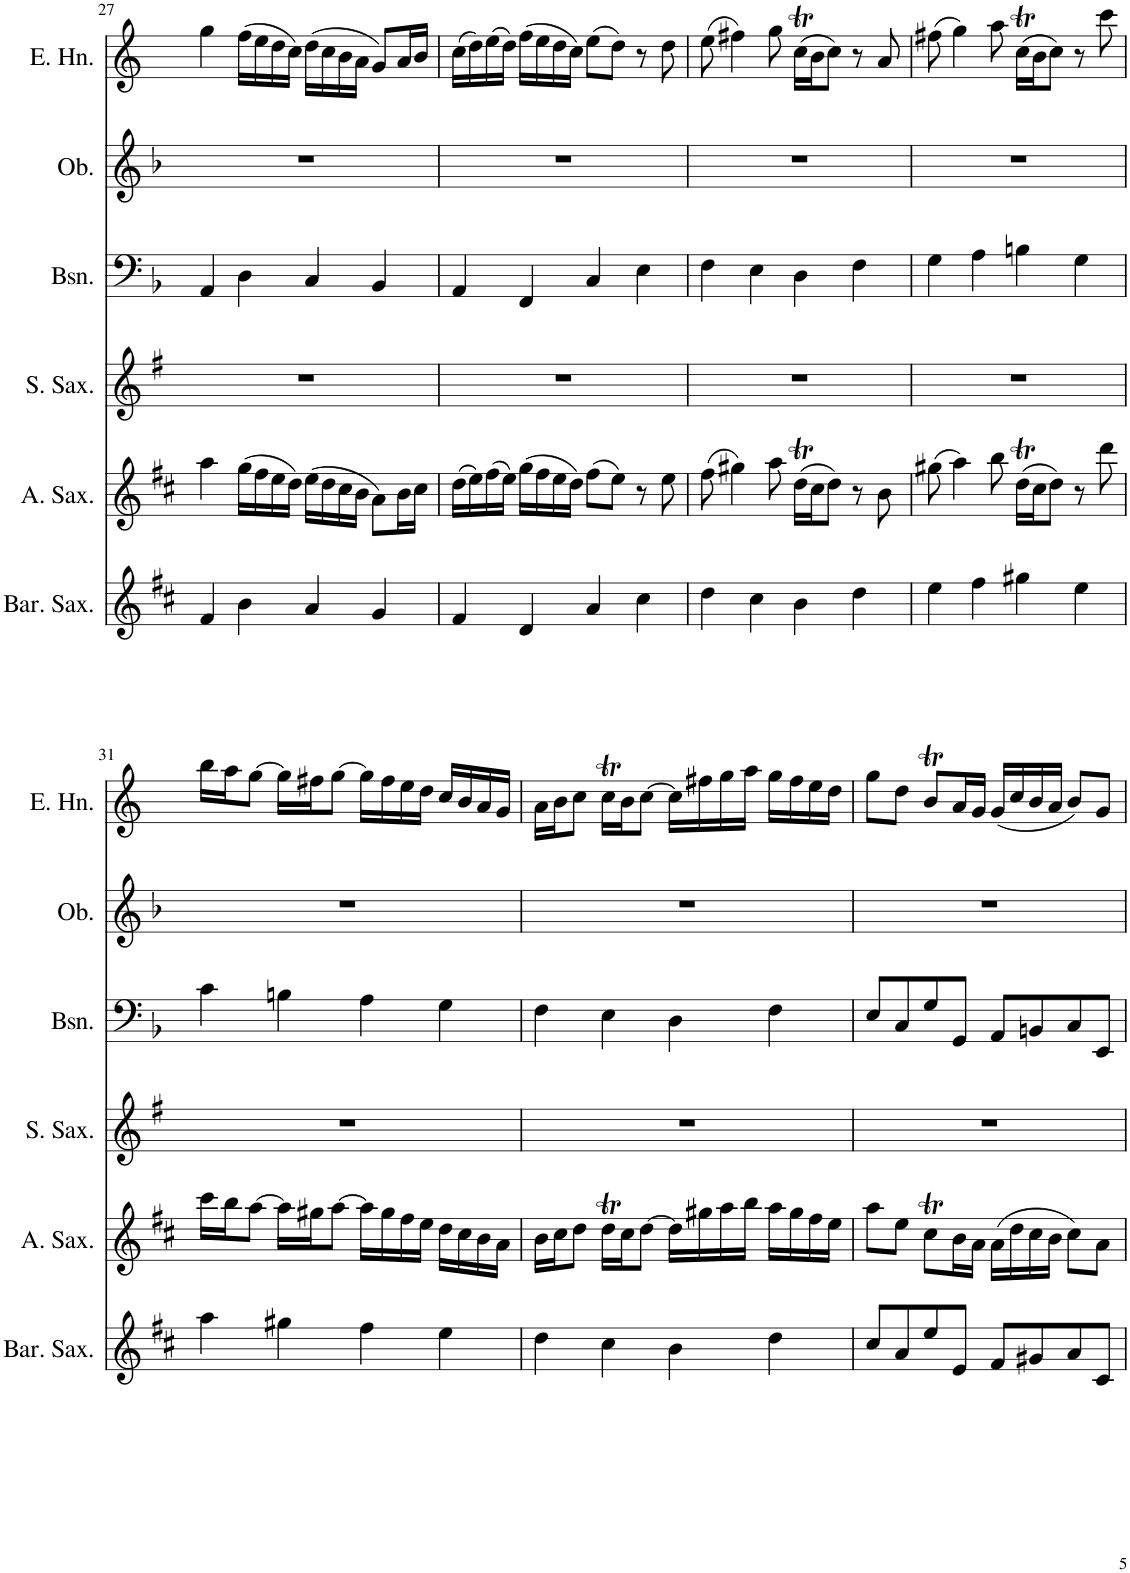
**kern	**kern	**kern	**kern	**kern	**kern
*part6	*part5	*part4	*part3	*part2	*part1
*staff6	*staff5	*staff4	*staff3	*staff2	*staff1
*I"Baritone Saxophone	*I"Alto Saxophone	*I"Soprano Saxophone	*I"Bassoon	*I"Oboe	*I"English Horn
*I'Bar. Sax.	*I'A. Sax.	*I'S. Sax.	*I'Bsn.	*I'Ob.	*I'E. Hn.
!!LO:PB:g=z
*clefG2	*clefG2	*clefG2	*clefF4	*clefG2	*clefG2
*Trd12c21	*Trd5c9	*Trd1c2	*	*	*Trd4c7
*k[f#c#]	*k[f#c#]	*k[f#]	*k[b-]	*k[b-]	*k[]
*M4/4	*M4/4	*M4/4	*M4/4	*M4/4	*M4/4
*met(c)	*met(c)	*met(c)	*met(c)	*met(c)	*met(c)
=27	=27	=27	=27	=27	=27
4f#/	4aa\	1r	4AA/	1r	4gg\
4b\	(16gg\LL	.	4D\	.	(16ff\LL
.	16ff#\	.	.	.	16ee\
.	16ee\	.	.	.	16dd\
.	16dd\JJ)	.	.	.	16cc\JJ)
4a/	(16ee\LL	.	4C/	.	(16dd\LL
.	16dd\	.	.	.	16cc\
.	16cc#\	.	.	.	16b\
.	16b\JJ	.	.	.	16a\JJ
4g/	8a\L)	.	4BB-/	.	8g/L)
.	16b\L	.	.	.	16a/L
.	16cc#\JJ	.	.	.	16b/JJ
=28	=28	=28	=28	=28	=28
4f#/	(16dd\LL	1r	4AA/	1r	(16cc\LL
.	16ee\)	.	.	.	16dd\)
.	(16ff#\	.	.	.	(16ee\
.	16ee\JJ)	.	.	.	16dd\JJ)
4d/	(16gg\LL	.	4FF/	.	(16ff\LL
.	16ff#\	.	.	.	16ee\
.	16ee\	.	.	.	16dd\
.	16dd\JJ)	.	.	.	16cc\JJ)
4a/	(8ff#\L	.	4C/	.	(8ee\L
.	8ee\J)	.	.	.	8dd\J)
4cc#\	8r	.	4E\	.	8r
.	8ee\	.	.	.	8dd\
=29	=29	=29	=29	=29	=29
4dd\	(8ff#\	1r	4F\	1r	(8ee\
.	4gg#X\)	.	.	.	4ff#X\)
4cc#\	.	.	4E\	.	.
.	8aa\	.	.	.	8gg\
4b\	(16ddT\LL	.	4D\	.	(16ccT\LL
.	16cc#\J	.	.	.	16b\J
.	8dd\J)	.	.	.	8cc\J)
4dd\	8r	.	4F\	.	8r
.	8b\	.	.	.	8a/
=30	=30	=30	=30	=30	=30
4ee\	(8gg#X\	1r	4G\	1r	(8ff#X\
.	4aa\)	.	.	.	4gg\)
4ff#\	.	.	4A\	.	.
.	8bb\	.	.	.	8aa\
4gg#X\	(16ddT\LL	.	4Bn\	.	(16ccT\LL
.	16cc#\J	.	.	.	16b\J
.	8dd\J)	.	.	.	8cc\J)
4ee\	8r	.	4G\	.	8r
.	8ddd\	.	.	.	8ccc\
!!LO:LB:g=z
=31	=31	=31	=31	=31	=31
4aa\	16ccc#\LL	1r	4c\	1r	16bb\LL
.	16bb\J	.	.	.	16aa\J
.	[8aa\J	.	.	.	[8gg\J
4gg#X\	16aa\LL]	.	4Bn\	.	16gg\LL]
.	16gg#X\J	.	.	.	16ff#X\J
.	[8aa\J	.	.	.	[8gg\J
4ff#\	16aa\LL]	.	4A\	.	16gg\LL]
.	16gg#\	.	.	.	16ff#\
.	16ff#\	.	.	.	16ee\
.	16ee\JJ	.	.	.	16dd\JJ
4ee\	16dd\LL	.	4G\	.	16cc/LL
.	16cc#\	.	.	.	16b/
.	16b\	.	.	.	16a/
.	16a\JJ	.	.	.	16g/JJ
=32	=32	=32	=32	=32	=32
4dd\	16b\LL	1r	4F\	1r	16a\LL
.	16cc#\J	.	.	.	16b\J
.	8dd\J	.	.	.	8cc\J
4cc#\	16ddT\LL	.	4E\	.	16ccT\LL
.	16cc#\J	.	.	.	16b\J
.	[8dd\J	.	.	.	[8cc\J
4b\	16dd\LL]	.	4D\	.	16cc\LL]
.	16gg#X\	.	.	.	16ff#X\
.	16aa\	.	.	.	16gg\
.	16bb\JJ	.	.	.	16aa\JJ
4dd\	16aa\LL	.	4F\	.	16gg\LL
.	16gg#\	.	.	.	16ff#\
.	16ff#\	.	.	.	16ee\
.	16ee\JJ	.	.	.	16dd\JJ
=33	=33	=33	=33	=33	=33
8cc#/L	8aa\L	1r	8E/L	1r	8gg\L
8a/	8ee\J	.	8C/	.	8dd\J
8ee/	8cc#t\L	.	8G/	.	8bt/L
8e/J	16b\L	.	8GG/J	.	16a/L
.	16a\JJ	.	.	.	16g/JJ
8f#/L	(16a\LL	.	8AA/L	.	(16g/LL
.	16dd\	.	.	.	16cc/
8g#X/	16cc#\	.	8BBn/	.	16b/
.	16b\JJ	.	.	.	16a/JJ
8a/	8cc#\L)	.	8C/	.	8b/L)
8c#/J	8a\J	.	8EE/J	.	8g/J
=	=	=	=	=	=
*-	*-	*-	*-	*-	*-
